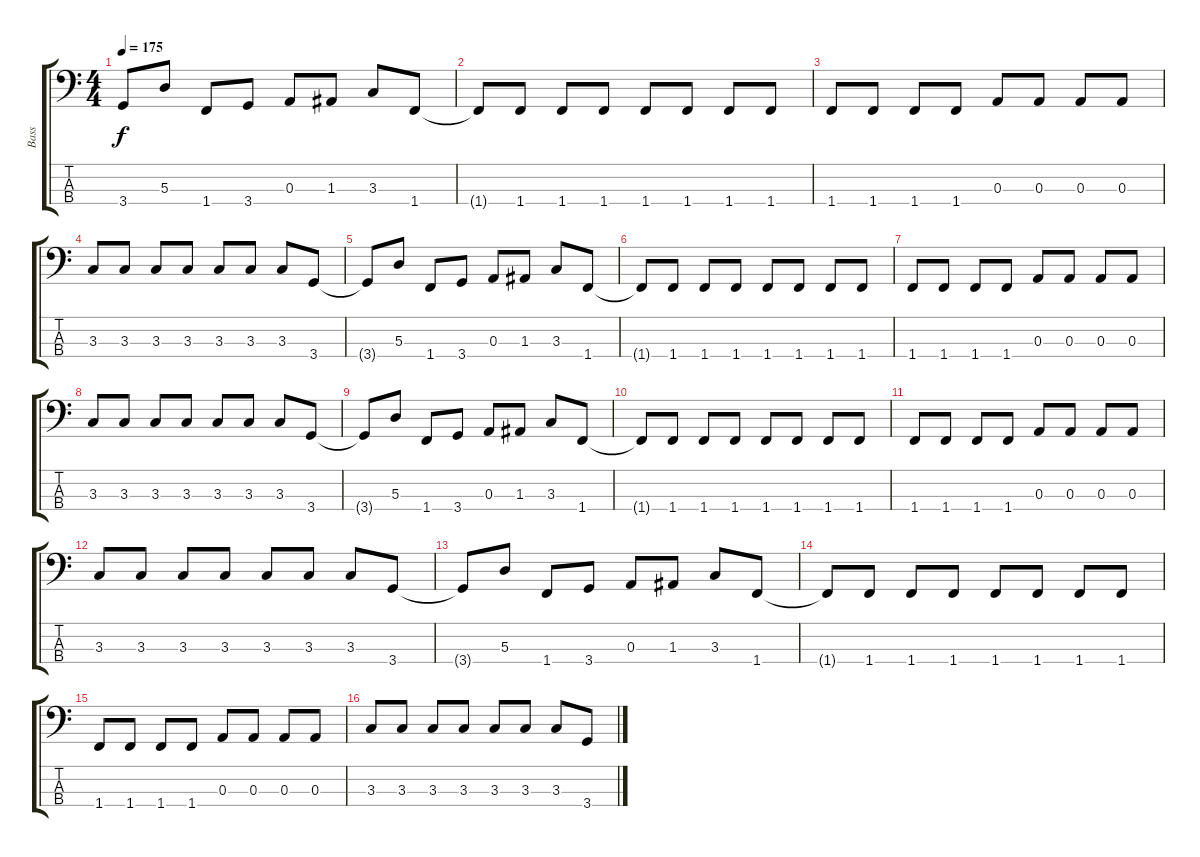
\track ("Bass" "Bass") {instrument electricbassfinger}
\staff {score tabs}
\tuning (G2 D2 A1 E1) {hide}
\ts (4 4)
\tempo 175
\clef f4
\ks c
3.4{t}.8{dy f} 5.3.8 1.4.8 3.4.8 0.3.8 1.3.8 3.3.8 1.4.8 |
1.4{t}.8 1.4.8 1.4.8 1.4.8 1.4.8 1.4.8 1.4.8 1.4.8 |
1.4.8 1.4.8 1.4.8 1.4.8 0.3.8 0.3.8 0.3.8 0.3.8 |
3.3.8 3.3.8 3.3.8 3.3.8 3.3.8 3.3.8 3.3.8 3.4.8 |
3.4{t}.8 5.3.8 1.4.8 3.4.8 0.3.8 1.3.8 3.3.8 1.4.8 |
1.4{t}.8 1.4.8 1.4.8 1.4.8 1.4.8 1.4.8 1.4.8 1.4.8 |
1.4.8 1.4.8 1.4.8 1.4.8 0.3.8 0.3.8 0.3.8 0.3.8 |
3.3.8 3.3.8 3.3.8 3.3.8 3.3.8 3.3.8 3.3.8 3.4.8 |
3.4{t}.8 5.3.8 1.4.8 3.4.8 0.3.8 1.3.8 3.3.8 1.4.8 |
1.4{t}.8 1.4.8 1.4.8 1.4.8 1.4.8 1.4.8 1.4.8 1.4.8 |
1.4.8 1.4.8 1.4.8 1.4.8 0.3.8 0.3.8 0.3.8 0.3.8 |
3.3.8 3.3.8 3.3.8 3.3.8 3.3.8 3.3.8 3.3.8 3.4.8 |
3.4{t}.8 5.3.8 1.4.8 3.4.8 0.3.8 1.3.8 3.3.8 1.4.8 |
1.4{t}.8 1.4.8 1.4.8 1.4.8 1.4.8 1.4.8 1.4.8 1.4.8 |
1.4.8 1.4.8 1.4.8 1.4.8 0.3.8 0.3.8 0.3.8 0.3.8 |
3.3.8 3.3.8 3.3.8 3.3.8 3.3.8 3.3.8 3.3.8 3.4.8
